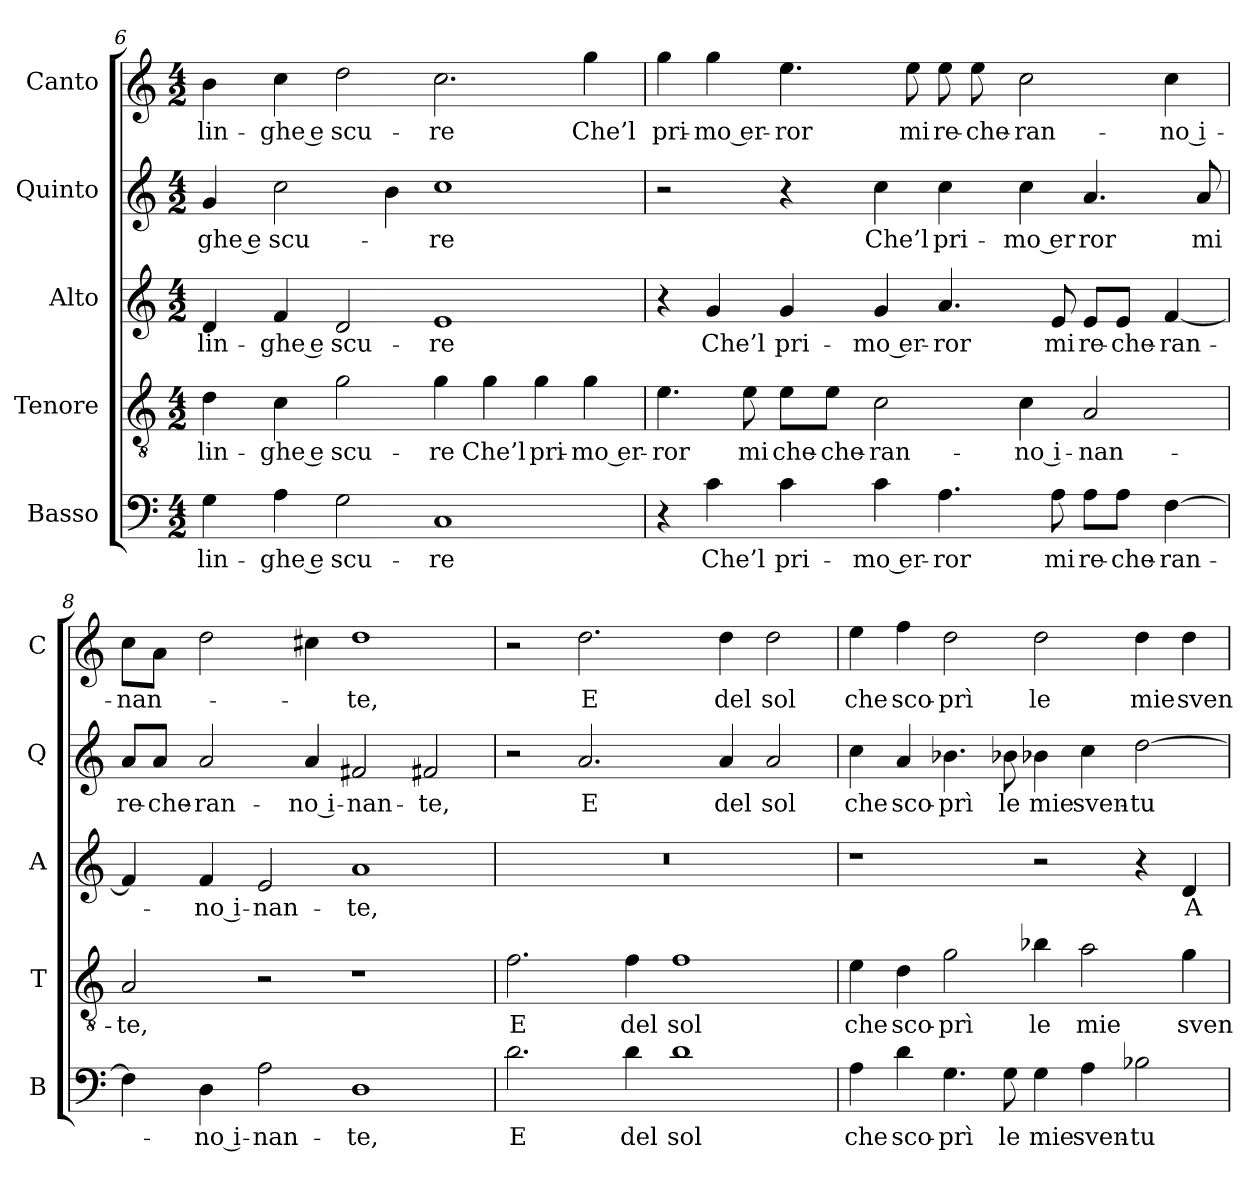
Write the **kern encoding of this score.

**kern	**text	**kern	**text	**kern	**text	**kern	**text	**kern	**text
*part5	*part5	*part4	*part4	*part3	*part3	*part2	*part2	*part1	*part1
*staff5	*staff5	*staff4	*staff4	*staff3	*staff3	*staff2	*staff2	*staff1	*staff1
*I"Basso	*	*I"Tenore	*	*I"Alto	*	*I"Quinto	*	*I"Canto	*
*I'B	*	*I'T	*	*I'A	*	*I'Q	*	*I'C	*
*clefF4	*	*clefGv2	*	*clefG2	*	*clefG2	*	*clefG2	*
*k[]	*	*k[]	*	*k[]	*	*k[]	*	*k[]	*
*C:	*	*C:	*	*C:	*	*C:	*	*C:	*
*M4/2	*	*M4/2	*	*M4/2	*	*M4/2	*	*M4/2	*
=6	=6	=6	=6	=6	=6	=6	=6	=6	=6
4G	-lin-	4d	-lin-	4d	-lin-	4g	-ghe e	4b	-lin-
4A	-ghe e	4c	-ghe e	4f	-ghe e	2cc	scu-	4cc	-ghe e
2G	scu-	2g	scu-	2d	scu-	.	.	2dd	scu-
.	.	.	.	.	.	4b	.	.	.
1C	-re	4g	-re	1e	-re	1cc	-re	2.cc	-re
.	.	4g	Che’l	.	.	.	.	.	.
.	.	4g	pri-	.	.	.	.	.	.
.	.	4g	-mo er-	.	.	.	.	4gg	Che’l
=7	=7	=7	=7	=7	=7	=7	=7	=7	=7
4r	.	4.e	-ror	4r	.	2r	.	4gg	pri-
4c	Che’l	.	.	4g	Che’l	.	.	4gg	-mo er-
.	.	8e	mi	.	.	.	.	.	.
4c	pri-	8e\L	che-	4g	pri-	4r	.	4.ee	-ror
.	.	8e\J	-che-	.	.	.	.	.	.
4c	-mo er-	2c	-ran-	4g	-mo er-	4cc	Che’l	.	.
.	.	.	.	.	.	.	.	8ee	mi
4.A	-ror	.	.	4.a	-ror	4cc	pri-	8ee	re-
.	.	.	.	.	.	.	.	8ee	-che-
.	.	4c	-no i-	.	.	4cc	-mo er	2cc	-ran-
8A	mi	.	.	8e	mi	.	.	.	.
8A\L	re-	2A	-nan-	8e/L	re-	4.a	ror	.	.
8A\J	-che-	.	.	8e/J	-che-	.	.	.	.
[4F	-ran-	.	.	[4f	-ran-	.	.	4cc	-no i-
.	.	.	.	.	.	8a	mi	.	.
=8	=8	=8	=8	=8	=8	=8	=8	=8	=8
4F]	.	2A	-te,	4f]	.	8a/L	re-	8ccL	-nan-
.	.	.	.	.	.	8a/J	-che-	8aJ	.
4D	-no i-	.	.	4f	-no i-	2a	-ran-	2dd	.
2A	-nan-	2r	.	2e	-nan-	.	.	.	.
.	.	.	.	.	.	4a	-no i-	4cc#X	.
1D	-te,	1r	.	1a	-te,	2f#X	-nan-	1dd	-te,
.	.	.	.	.	.	2f#X	-te,	.	.
=9	=9	=9	=9	=9	=9	=9	=9	=9	=9
2.d	E	2.f	E	0r	.	2r	.	2r	.
.	.	.	.	.	.	2.a	E	2.dd	E
4d	del	4f	del	.	.	.	.	.	.
1d	sol	1f	sol	.	.	.	.	.	.
.	.	.	.	.	.	4a	del	4dd	del
.	.	.	.	.	.	2a	sol	2dd	sol
=10	=10	=10	=10	=10	=10	=10	=10	=10	=10
4A	che	4e	che	1r	.	4cc	che	4ee	che
4d	sco-	4d	sco-	.	.	4a	sco-	4ff	sco-
4.G	-prì	2g	-prì	.	.	4.b-X	-prì	2dd	-prì
8G	le	.	.	.	.	8b-X	le	.	.
4G	mie	4b-X	le	2r	.	4b-X	mie	2dd	le
4A	sven-	2a	mie	.	.	4cc	sven-	.	.
2B-X	-tu-	.	.	4r	.	[2dd	-tu-	4dd	mie
.	.	4g	sven-	4d	A	.	.	4dd	sven-
=	=	=	=	=	=	=	=	=	=
*-	*-	*-	*-	*-	*-	*-	*-	*-	*-
